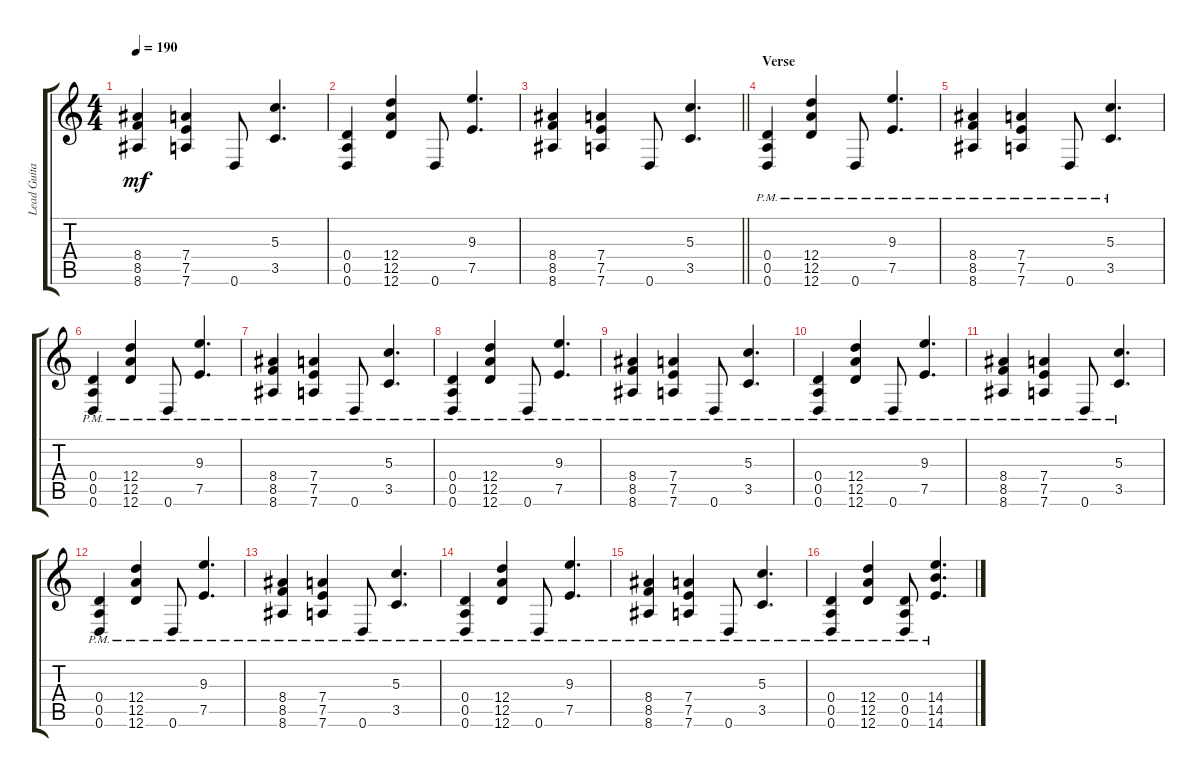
\track ("Lead Guitar - Brad Delson" "Lead Guita") {instrument overdrivenguitar}
\staff {score tabs}
\tuning (E4 B3 G3 D3 A2 D2) {hide}
\ts (4 4)
\tempo 190
\clef g2
\ks c
(8.4 8.5 8.6).4{dy mf} (7.4 7.5 7.6).4 0.6.8 (5.3 3.5).4{d} |
(0.4 0.5 0.6).4 (12.4 12.5 12.6).4 0.6.8 (9.3 7.5).4{d} |
\barLineRight lightlight
(8.4 8.5 8.6).4 (7.4 7.5 7.6).4 0.6.8 (5.3 3.5).4{d} |
\section ("" "Verse")
(0.4{pm} 0.5{pm} 0.6{pm}).4 (12.4{pm} 12.5{pm} 12.6{pm}).4 0.6{pm}.8 (9.3{pm} 7.5{pm}).4{d} |
(8.4{pm} 8.5{pm} 8.6{pm}).4 (7.4{pm} 7.5{pm} 7.6{pm}).4 0.6{pm}.8 (5.3{pm} 3.5{pm}).4{d} |
(0.4{pm} 0.5{pm} 0.6{pm}).4 (12.4{pm} 12.5{pm} 12.6{pm}).4 0.6{pm}.8 (9.3{pm} 7.5{pm}).4{d} |
(8.4{pm} 8.5{pm} 8.6{pm}).4 (7.4{pm} 7.5{pm} 7.6{pm}).4 0.6{pm}.8 (5.3{pm} 3.5{pm}).4{d} |
(0.4{pm} 0.5{pm} 0.6{pm}).4 (12.4{pm} 12.5{pm} 12.6{pm}).4 0.6{pm}.8 (9.3{pm} 7.5{pm}).4{d} |
(8.4{pm} 8.5{pm} 8.6{pm}).4 (7.4{pm} 7.5{pm} 7.6{pm}).4 0.6{pm}.8 (5.3{pm} 3.5{pm}).4{d} |
(0.4{pm} 0.5{pm} 0.6{pm}).4 (12.4{pm} 12.5{pm} 12.6{pm}).4 0.6{pm}.8 (9.3{pm} 7.5{pm}).4{d} |
(8.4{pm} 8.5{pm} 8.6{pm}).4 (7.4{pm} 7.5{pm} 7.6{pm}).4 0.6{pm}.8 (5.3{pm} 3.5{pm}).4{d} |
(0.4{pm} 0.5{pm} 0.6{pm}).4 (12.4{pm} 12.5{pm} 12.6{pm}).4 0.6{pm}.8 (9.3{pm} 7.5{pm}).4{d} |
(8.4{pm} 8.5{pm} 8.6{pm}).4 (7.4{pm} 7.5{pm} 7.6{pm}).4 0.6{pm}.8 (5.3{pm} 3.5{pm}).4{d} |
(0.4{pm} 0.5{pm} 0.6{pm}).4 (12.4{pm} 12.5{pm} 12.6{pm}).4 0.6{pm}.8 (9.3{pm} 7.5{pm}).4{d} |
(8.4{pm} 8.5{pm} 8.6{pm}).4 (7.4{pm} 7.5{pm} 7.6{pm}).4 0.6{pm}.8 (5.3{pm} 3.5{pm}).4{d} |
(0.4{pm} 0.5{pm} 0.6{pm}).4 (12.4{pm} 12.5{pm} 12.6{pm}).4 (0.4{pm} 0.5{pm} 0.6{pm}).8 (14.4{pm} 14.5{pm} 14.6{pm}).4{d}
